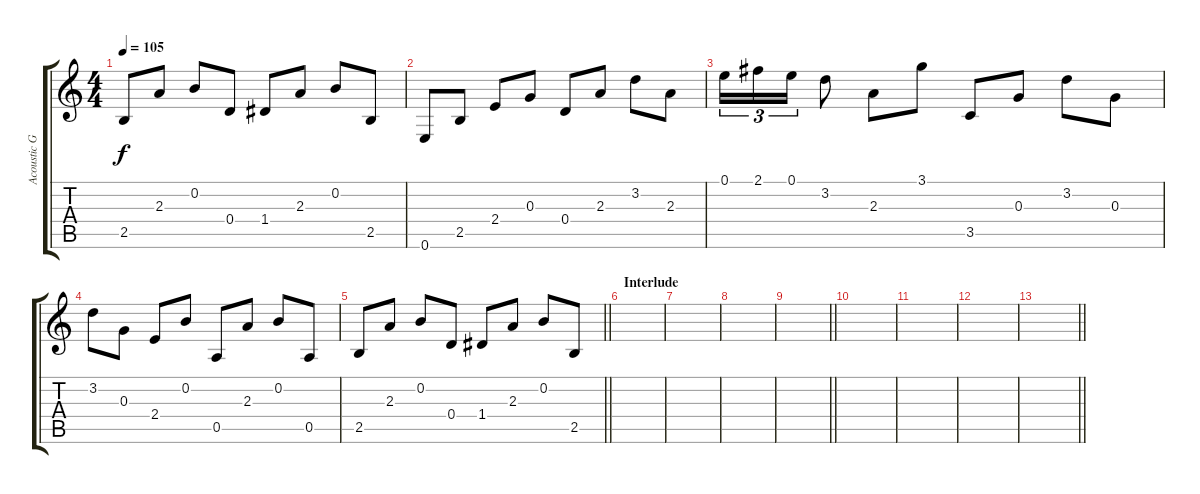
\track ("Acoustic Guitar" "Acoustic G") {instrument acousticguitarnylon}
\staff {score tabs}
\tuning (E4 B3 G3 D3 A2 E2) {hide}
\ts (4 4)
\tempo 105
\clef g2
\ks c
2.5.8{dy f} 2.3.8 0.2.8 0.4.8 1.4.8 2.3.8 0.2.8 2.5.8 |
0.6.8 2.5.8 2.4.8 0.3.8 0.4.8 2.3.8 3.2.8 2.3.8 |
0.1.16{tu (3 2)} 2.1.16{tu (3 2)} 0.1.16{tu (3 2)} 3.2.8 2.3.8 3.1.8 3.5.8 0.3.8 3.2.8 0.3.8 |
3.2.8 0.3.8 2.4.8 0.2.8 0.5.8 2.3.8 0.2.8 0.5.8 |
\barLineRight lightlight
2.5.8 2.3.8 0.2.8 0.4.8 1.4.8 2.3.8 0.2.8 2.5.8 |
\section ("" "Interlude")
|
|
|
\barLineRight lightlight
|
\section ("" "")
|
|
|
\barLineRight lightlight
